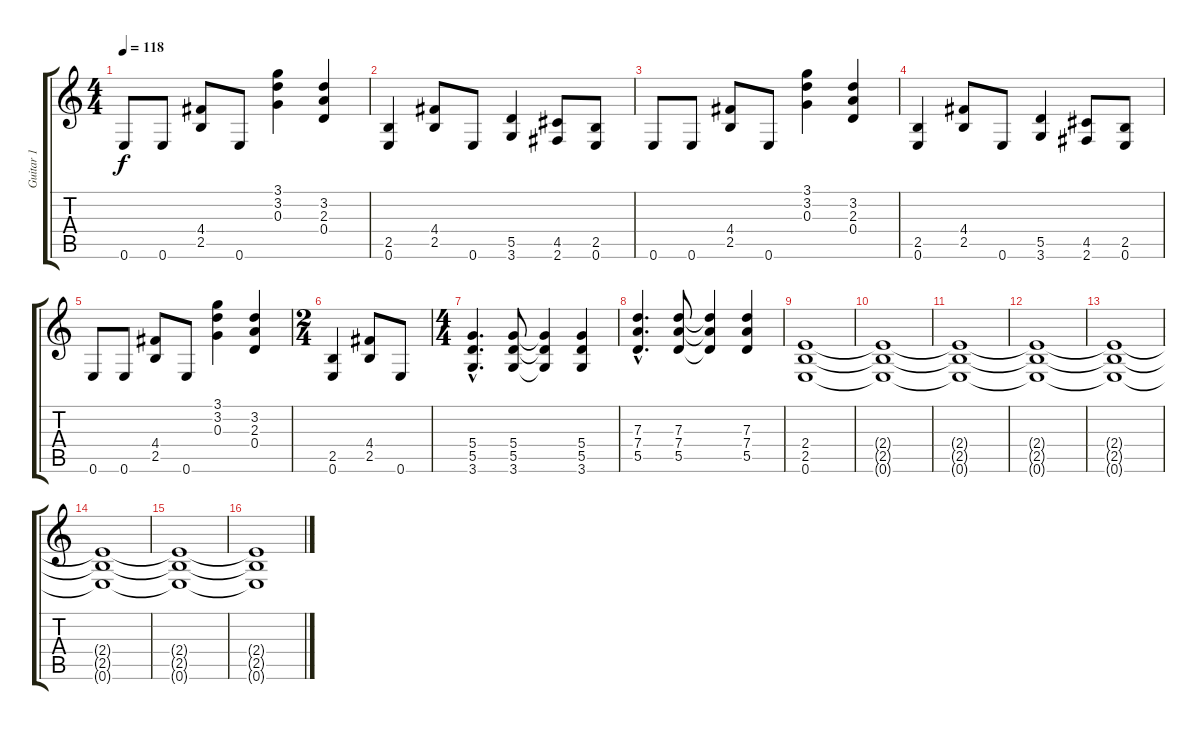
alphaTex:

\track ("Guitar 1" "Guitar 1") {instrument overdrivenguitar}
\staff {score tabs}
\tuning (E4 B3 G3 D3 A2 E2) {hide}
\ts (4 4)
\tempo 118
\clef g2
\ks c
0.6.8{dy f} 0.6.8 (4.4 2.5).8 0.6.8 (3.1 3.2 0.3).4 (3.2 2.3 0.4).4 |
(2.5 0.6).4 (4.4 2.5).8 0.6.8 (5.5 3.6).4 (4.5 2.6).8 (2.5 0.6).8 |
0.6.8 0.6.8 (4.4 2.5).8 0.6.8 (3.1 3.2 0.3).4 (3.2 2.3 0.4).4 |
(2.5 0.6).4 (4.4 2.5).8 0.6.8 (5.5 3.6).4 (4.5 2.6).8 (2.5 0.6).8 |
0.6.8 0.6.8 (4.4 2.5).8 0.6.8 (3.1 3.2 0.3).4 (3.2 2.3 0.4).4 |
\ts (2 4)
(2.5 0.6).4 (4.4 2.5).8 0.6.8 |
\ts (4 4)
(5.4{hac} 5.5{hac} 3.6{hac}).4{d} (5.4 5.5 3.6).8 (5.4{t} 5.5{t} 3.6{t}).4 (5.4 5.5 3.6).4 |
(7.3{hac} 7.4{hac} 5.5{hac}).4{d} (7.3 7.4 5.5).8 (7.3{t} 7.4{t} 5.5{t}).4 (7.3 7.4 5.5).4 |
(2.4 2.5 0.6).1 |
(2.4{t} 2.5{t} 0.6{t}).1 |
(2.4{t} 2.5{t} 0.6{t}).1 |
(2.4{t} 2.5{t} 0.6{t}).1 |
(2.4{t} 2.5{t} 0.6{t}).1 |
(2.4{t} 2.5{t} 0.6{t}).1 |
(2.4{t} 2.5{t} 0.6{t}).1 |
(2.4{t} 2.5{t} 0.6{t}).1
